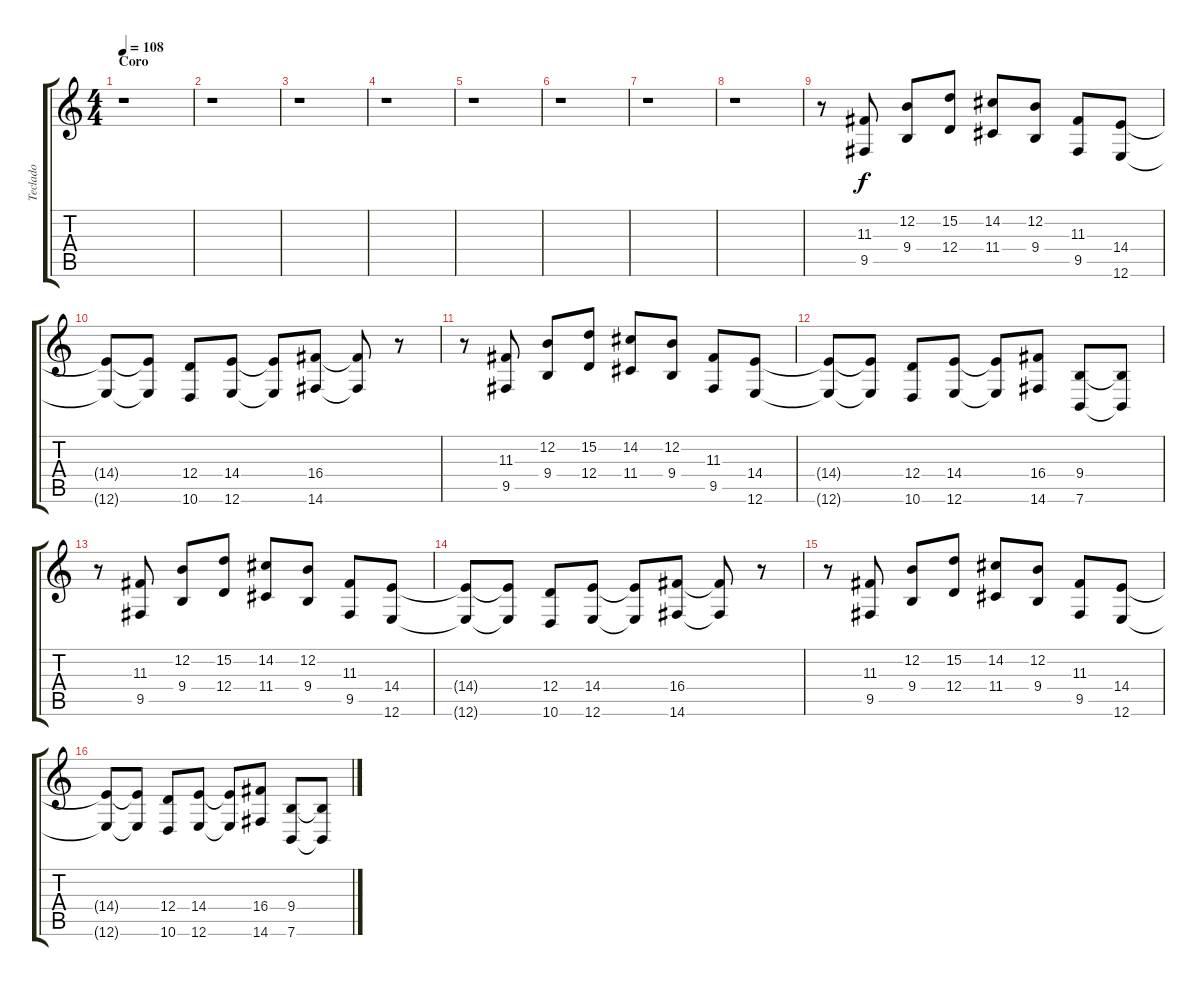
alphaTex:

\track ("Teclado" "Teclado") {instrument lead1square}
\staff {score tabs}
\tuning (E4 B3 G3 D3 A2 E2) {hide}
\ts (4 4)
\section ("" "Coro")
\tempo 108
\clef g2
\ks c
r.1{dy f} |
r.1 |
r.1 |
r.1 |
r.1 |
r.1 |
r.1 |
r.1 |
r.8{volume 16} (11.3 9.5).8 (12.2 9.4).8 (15.2 12.4).8 (14.2 11.4).8 (12.2 9.4).8 (11.3 9.5).8 (14.4 12.6).8 |
(14.4{t} 12.6{t}).8 (14.4{t} 12.6{t}).8 (12.4 10.6).8 (14.4 12.6).8 (14.4{t} 12.6{t}).8 (16.4 14.6).8 (16.4{t} 14.6{t}).8 r.8 |
r.8 (11.3 9.5).8 (12.2 9.4).8 (15.2 12.4).8 (14.2 11.4).8 (12.2 9.4).8 (11.3 9.5).8 (14.4 12.6).8 |
(14.4{t} 12.6{t}).8 (14.4{t} 12.6{t}).8 (12.4 10.6).8 (14.4 12.6).8 (14.4{t} 12.6{t}).8 (16.4 14.6).8 (9.4 7.6).8 (9.4{t} 7.6{t}).8 |
r.8 (11.3 9.5).8 (12.2 9.4).8 (15.2 12.4).8 (14.2 11.4).8 (12.2 9.4).8 (11.3 9.5).8 (14.4 12.6).8 |
(14.4{t} 12.6{t}).8 (14.4{t} 12.6{t}).8 (12.4 10.6).8 (14.4 12.6).8 (14.4{t} 12.6{t}).8 (16.4 14.6).8 (16.4{t} 14.6{t}).8 r.8 |
r.8 (11.3 9.5).8 (12.2 9.4).8 (15.2 12.4).8 (14.2 11.4).8 (12.2 9.4).8 (11.3 9.5).8 (14.4 12.6).8 |
(14.4{t} 12.6{t}).8 (14.4{t} 12.6{t}).8 (12.4 10.6).8 (14.4 12.6).8 (14.4{t} 12.6{t}).8 (16.4 14.6).8 (9.4 7.6).8 (9.4{t} 7.6{t}).8
